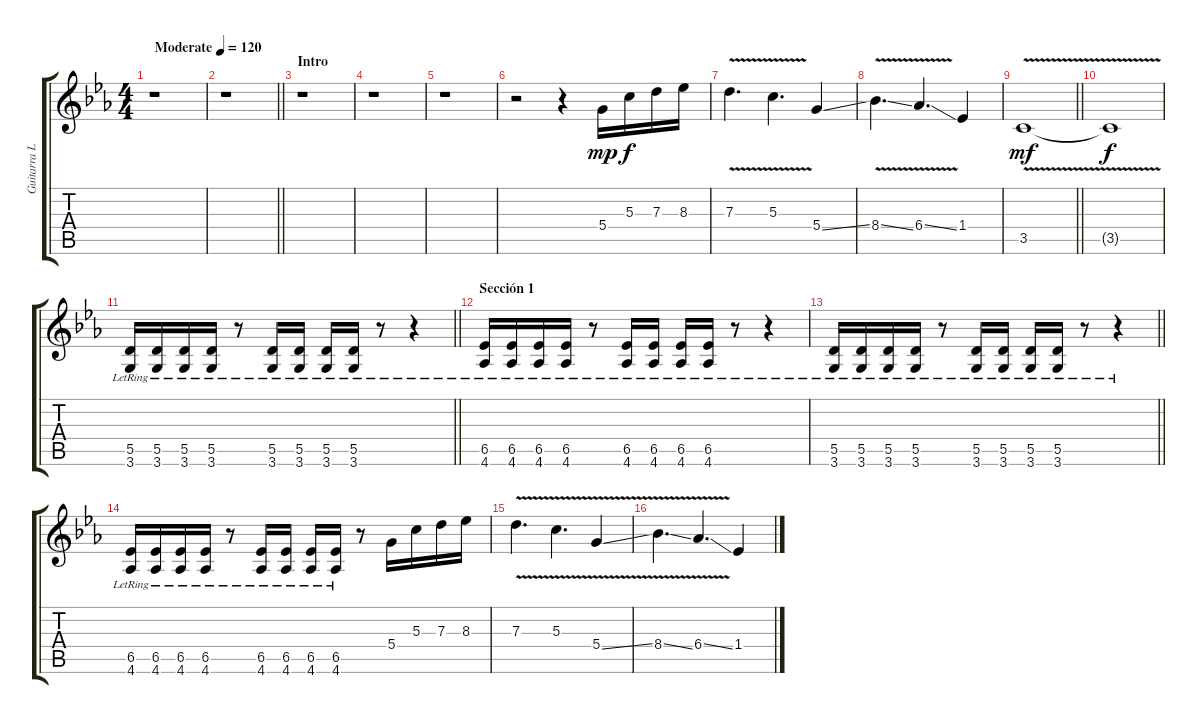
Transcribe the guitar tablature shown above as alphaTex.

\track ("Guitarra Lider 2" "Guitarra L") {instrument distortionguitar}
\staff {score tabs}
\tuning (E4 B3 G3 D3 A2 E2) {hide}
\ts (4 4)
\tempo (120 "Moderate")
\clef g2
\ks eb
r.1{dy mp instrument distortionguitar} |
\barLineRight lightlight
r.1 |
\section ("" "Intro")
r.1 |
r.1 |
r.1 |
r.2 r.4 5.4.16 5.3.16{dy f} 7.3.16 8.3.16 |
7.3{v}.4{d} 5.3{v}.4{d} 5.4{ss}.4 |
8.4{v ss}.4{d beam Down} 6.4{v ss}.4{d} 1.4.4 |
\barLineRight lightlight
3.5{v}.1{dy mf} |
\section ("" "")
3.5{t}.1{dy f} |
\barLineRight lightlight
(5.5 3.6{lr}).16 (5.5 3.6{lr}).16 (5.5 3.6{lr}).16 (5.5 3.6{lr}).16 r.8 (5.5 3.6{lr}).16 (5.5 3.6{lr}).16 (5.5 3.6{lr}).16 (5.5 3.6{lr}).16 r.8 r.4 |
\section ("" "Sección 1")
(6.5 4.6{lr}).16 (6.5 4.6{lr}).16 (6.5 4.6{lr}).16 (6.5 4.6{lr}).16 r.8 (6.5 4.6{lr}).16 (6.5 4.6{lr}).16 (6.5 4.6{lr}).16 (6.5 4.6{lr}).16 r.8 r.4 |
\barLineRight lightlight
(5.5 3.6{lr}).16 (5.5 3.6{lr}).16 (5.5 3.6{lr}).16 (5.5 3.6{lr}).16 r.8 (5.5 3.6{lr}).16 (5.5 3.6{lr}).16 (5.5 3.6{lr}).16 (5.5 3.6{lr}).16 r.8 r.4 |
(6.5 4.6{lr}).16 (6.5 4.6{lr}).16 (6.5 4.6{lr}).16 (6.5 4.6{lr}).16 r.8 (6.5 4.6{lr}).16 (6.5 4.6{lr}).16 (6.5 4.6{lr}).16 (6.5 4.6{lr}).16 r.8 5.4.16 5.3.16 7.3.16 8.3.16 |
7.3{v}.4{d} 5.3{v}.4{d} 5.4{v ss}.4 |
8.4{v ss}.4{d beam Down} 6.4{v ss}.4{d} 1.4{ss}.4
